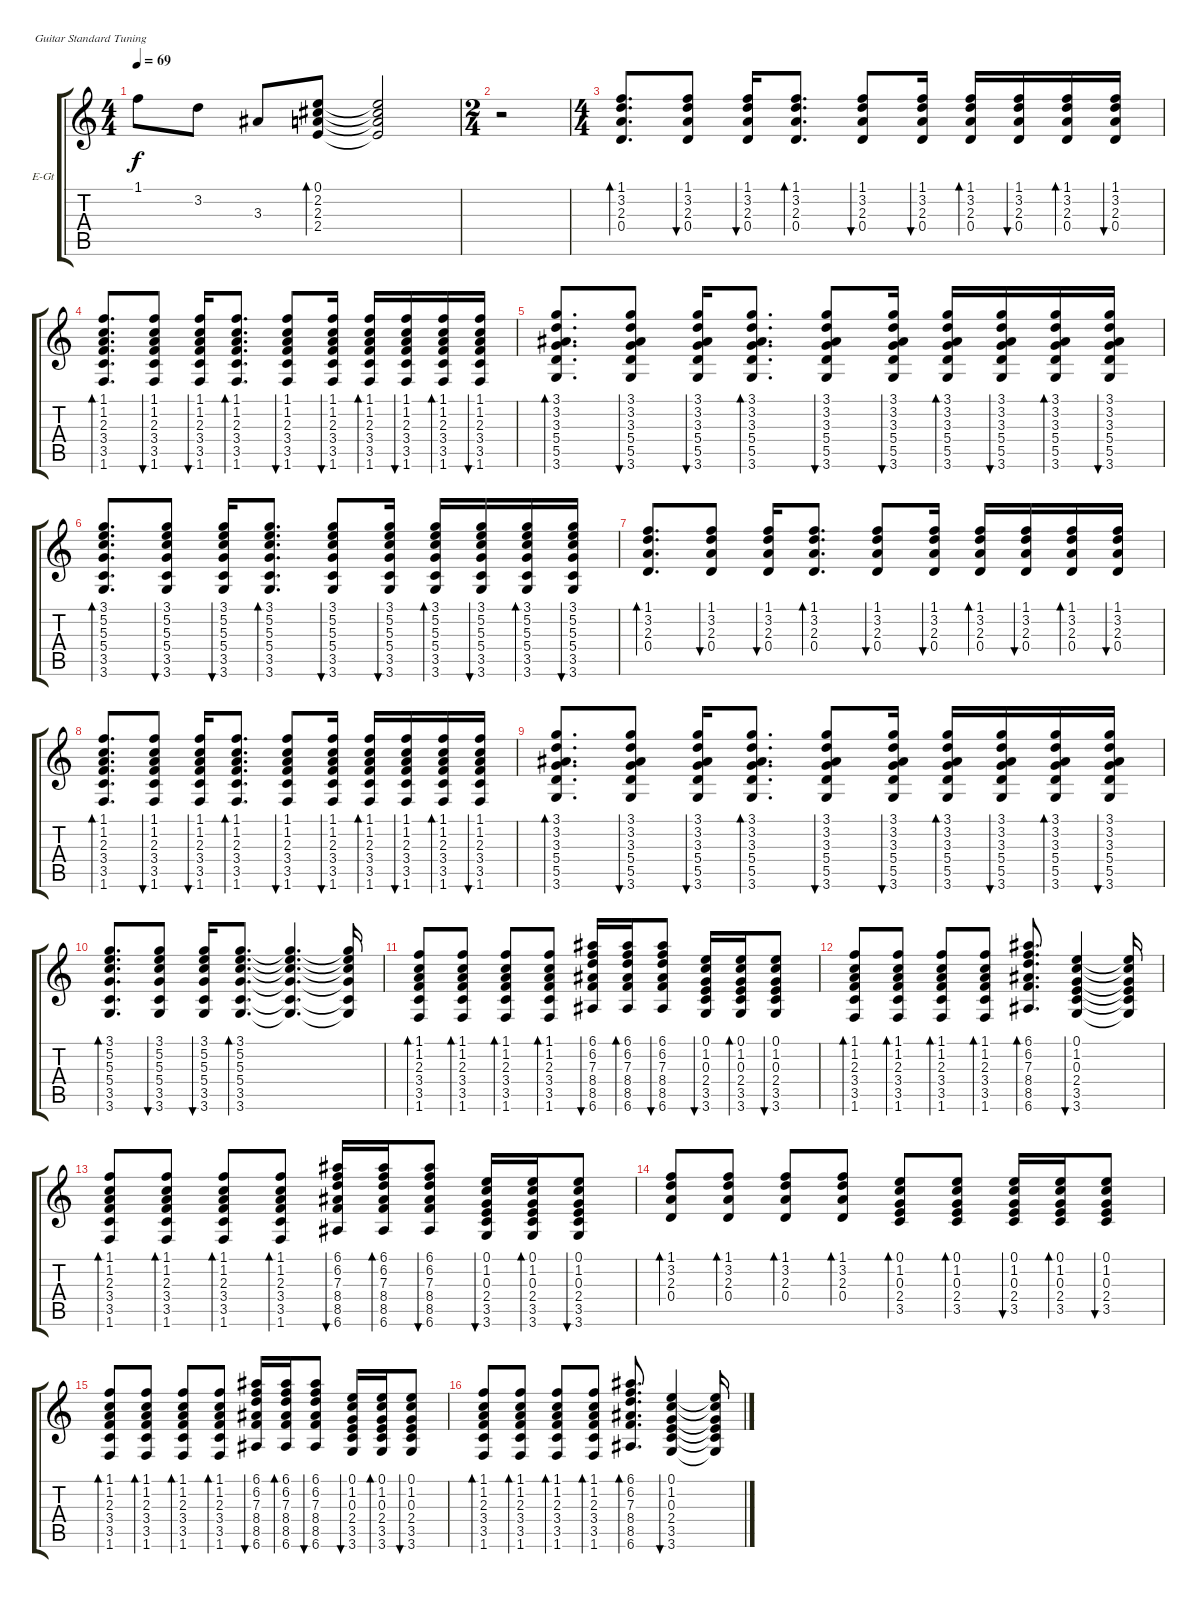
\bracketExtendMode groupsimilarinstruments
\firstSystemTrackNameOrientation horizontal
\otherSystemsTrackNameOrientation horizontal
\track ("Акустика" "E-Gt") {instrument electricguitarclean}
\staff {score tabs}
\tuning (E4 B3 G3 D3 A2 E2)
\ts (4 4)
\tempo 69
\clef g2
\ks c
1.1.8{dy f} 3.2.8 3.3.8 (0.1 2.2 2.3 2.4).8{bd 120} (0.1{t} 2.2{t} 2.3{t} 2.4{t}).2 |
\ts (2 4)
r.2 |
\ts (4 4)
(1.1 3.2 2.3 0.4).8{d bd 30} (1.1 3.2 2.3 0.4).8{bu 30} (1.1 3.2 2.3 0.4).16{bu 30} (1.1 3.2 2.3 0.4).8{d bd 30} (1.1 3.2 2.3 0.4).8{bu 30} (1.1 3.2 2.3 0.4).16{bu 30} (1.1 3.2 2.3 0.4).16{bd 30} (1.1 3.2 2.3 0.4).16{bu 30} (1.1 3.2 2.3 0.4).16{bd 30} (1.1 3.2 2.3 0.4).16{bu 30} |
(1.1 1.2 2.3 3.4 3.5 1.6).8{d bd 30} (1.1 1.2 2.3 3.4 3.5 1.6).8{bu 30} (1.1 1.2 2.3 3.4 3.5 1.6).16{bu 30} (1.1 1.2 2.3 3.4 3.5 1.6).8{d bd 30} (1.1 1.2 2.3 3.4 3.5 1.6).8{bu 30} (1.1 1.2 2.3 3.4 3.5 1.6).16{bu 30} (1.1 1.2 2.3 3.4 3.5 1.6).16{bd 30} (1.1 1.2 2.3 3.4 3.5 1.6).16{bu 30} (1.1 1.2 2.3 3.4 3.5 1.6).16{bd 30} (1.1 1.2 2.3 3.4 3.5 1.6).16{bu 30} |
(3.1 3.2 3.3 5.4 5.5 3.6).8{d bd 30} (3.1 3.2 3.3 5.4 5.5 3.6).8{bu 30} (3.1 3.2 3.3 5.4 5.5 3.6).16{bu 30} (3.1 3.2 3.3 5.4 5.5 3.6).8{d bd 30} (3.1 3.2 3.3 5.4 5.5 3.6).8{bu 30} (3.1 3.2 3.3 5.4 5.5 3.6).16{bu 30} (3.1 3.2 3.3 5.4 5.5 3.6).16{bd 30} (3.1 3.2 3.3 5.4 5.5 3.6).16{bu 30} (3.1 3.2 3.3 5.4 5.5 3.6).16{bd 30} (3.1 3.2 3.3 5.4 5.5 3.6).16{bu 30} |
(3.1 5.2 5.3 5.4 3.5 3.6).8{d bd 30} (3.1 5.2 5.3 5.4 3.5 3.6).8{bu 30} (3.1 5.2 5.3 5.4 3.5 3.6).16{bu 30} (3.1 5.2 5.3 5.4 3.5 3.6).8{d bd 30} (3.1 5.2 5.3 5.4 3.5 3.6).8{bu 30} (3.1 5.2 5.3 5.4 3.5 3.6).16{bu 30} (3.1 5.2 5.3 5.4 3.5 3.6).16{bd 30} (3.1 5.2 5.3 5.4 3.5 3.6).16{bu 30} (3.1 5.2 5.3 5.4 3.5 3.6).16{bd 30} (3.1 5.2 5.3 5.4 3.5 3.6).16{bu 30} |
(1.1 3.2 2.3 0.4).8{d bd 30} (1.1 3.2 2.3 0.4).8{bu 30} (1.1 3.2 2.3 0.4).16{bu 30} (1.1 3.2 2.3 0.4).8{d bd 30} (1.1 3.2 2.3 0.4).8{bu 30} (1.1 3.2 2.3 0.4).16{bu 30} (1.1 3.2 2.3 0.4).16{bd 30} (1.1 3.2 2.3 0.4).16{bu 30} (1.1 3.2 2.3 0.4).16{bd 30} (1.1 3.2 2.3 0.4).16{bu 30} |
(1.1 1.2 2.3 3.4 3.5 1.6).8{d bd 30} (1.1 1.2 2.3 3.4 3.5 1.6).8{bu 30} (1.1 1.2 2.3 3.4 3.5 1.6).16{bu 30} (1.1 1.2 2.3 3.4 3.5 1.6).8{d bd 30} (1.1 1.2 2.3 3.4 3.5 1.6).8{bu 30} (1.1 1.2 2.3 3.4 3.5 1.6).16{bu 30} (1.1 1.2 2.3 3.4 3.5 1.6).16{bd 30} (1.1 1.2 2.3 3.4 3.5 1.6).16{bu 30} (1.1 1.2 2.3 3.4 3.5 1.6).16{bd 30} (1.1 1.2 2.3 3.4 3.5 1.6).16{bu 30} |
(3.1 3.2 3.3 5.4 5.5 3.6).8{d bd 30} (3.1 3.2 3.3 5.4 5.5 3.6).8{bu 30} (3.1 3.2 3.3 5.4 5.5 3.6).16{bu 30} (3.1 3.2 3.3 5.4 5.5 3.6).8{d bd 30} (3.1 3.2 3.3 5.4 5.5 3.6).8{bu 30} (3.1 3.2 3.3 5.4 5.5 3.6).16{bu 30} (3.1 3.2 3.3 5.4 5.5 3.6).16{bd 30} (3.1 3.2 3.3 5.4 5.5 3.6).16{bu 30} (3.1 3.2 3.3 5.4 5.5 3.6).16{bd 30} (3.1 3.2 3.3 5.4 5.5 3.6).16{bu 30} |
(3.1 5.2 5.3 5.4 3.5 3.6).8{d bd 30} (3.1 5.2 5.3 5.4 3.5 3.6).8{bu 30} (3.1 5.2 5.3 5.4 3.5 3.6).16{bu 30} (3.1 5.2 5.3 5.4 3.5 3.6).8{d bd 30} (3.1{t} 5.2{t} 5.3{t} 5.4{t} 3.5{t} 3.6{t}).4{d} (3.1{t} 5.2{t} 5.3{t} 5.4{t} 3.5{t} 3.6{t}).16 |
(1.1 1.2 2.3 3.4 3.5 1.6).8{bd 30} (1.1 1.2 2.3 3.4 3.5 1.6).8{bd 30} (1.1 1.2 2.3 3.4 3.5 1.6).8{bd 30} (1.1 1.2 2.3 3.4 3.5 1.6).8{bd 30} (6.1 6.2 7.3 8.4 8.5 6.6).16{bu 30} (6.1 6.2 7.3 8.4 8.5 6.6).16{bd 30} (6.1 6.2 7.3 8.4 8.5 6.6).8{bu 30} (0.1 1.2 0.3 2.4 3.5 3.6).16{bu 30} (0.1 1.2 0.3 2.4 3.5 3.6).16{bd 30} (0.1 1.2 0.3 2.4 3.5 3.6).8{bu 30} |
(1.1 1.2 2.3 3.4 3.5 1.6).8{bd 30} (1.1 1.2 2.3 3.4 3.5 1.6).8{bd 30} (1.1 1.2 2.3 3.4 3.5 1.6).8{bd 30} (1.1 1.2 2.3 3.4 3.5 1.6).8{bd 30} (6.1 6.2 7.3 8.4 8.5 6.6).8{d bd 30} (0.1 1.2 0.3 2.4 3.5 3.6).4{bu 30} (0.1{t} 1.2{t} 0.3{t} 2.4{t} 3.5{t} 3.6{t}).16 |
(1.1 1.2 2.3 3.4 3.5 1.6).8{bd 30} (1.1 1.2 2.3 3.4 3.5 1.6).8{bd 30} (1.1 1.2 2.3 3.4 3.5 1.6).8{bd 30} (1.1 1.2 2.3 3.4 3.5 1.6).8{bd 30} (6.1 6.2 7.3 8.4 8.5 6.6).16{bu 30} (6.1 6.2 7.3 8.4 8.5 6.6).16{bd 30} (6.1 6.2 7.3 8.4 8.5 6.6).8{bu 30} (0.1 1.2 0.3 2.4 3.5 3.6).16{bu 30} (0.1 1.2 0.3 2.4 3.5 3.6).16{bd 30} (0.1 1.2 0.3 2.4 3.5 3.6).8{bu 30} |
(1.1 3.2 2.3 0.4).8{bd 30} (1.1 3.2 2.3 0.4).8{bd 30} (1.1 3.2 2.3 0.4).8{bd 30} (1.1 3.2 2.3 0.4).8{bd 30} (0.1 1.2 0.3 2.4 3.5).8{bd 30} (0.1 1.2 0.3 2.4 3.5).8{bd 30} (0.1 1.2 0.3 2.4 3.5).16{bu 30} (0.1 1.2 0.3 2.4 3.5).16{bd 30} (0.1 1.2 0.3 2.4 3.5).8{bu 30} |
(1.1 1.2 2.3 3.4 3.5 1.6).8{bd 30} (1.1 1.2 2.3 3.4 3.5 1.6).8{bd 30} (1.1 1.2 2.3 3.4 3.5 1.6).8{bd 30} (1.1 1.2 2.3 3.4 3.5 1.6).8{bd 30} (6.1 6.2 7.3 8.4 8.5 6.6).16{bu 30} (6.1 6.2 7.3 8.4 8.5 6.6).16{bd 30} (6.1 6.2 7.3 8.4 8.5 6.6).8{bu 30} (0.1 1.2 0.3 2.4 3.5 3.6).16{bu 30} (0.1 1.2 0.3 2.4 3.5 3.6).16{bd 30} (0.1 1.2 0.3 2.4 3.5 3.6).8{bu 30} |
(1.1 1.2 2.3 3.4 3.5 1.6).8{bd 30} (1.1 1.2 2.3 3.4 3.5 1.6).8{bd 30} (1.1 1.2 2.3 3.4 3.5 1.6).8{bd 30} (1.1 1.2 2.3 3.4 3.5 1.6).8{bd 30} (6.1 6.2 7.3 8.4 8.5 6.6).8{d bd 30} (0.1 1.2 0.3 2.4 3.5 3.6).4{bu 30} (0.1{t} 1.2{t} 0.3{t} 2.4{t} 3.5{t} 3.6{t}).16
